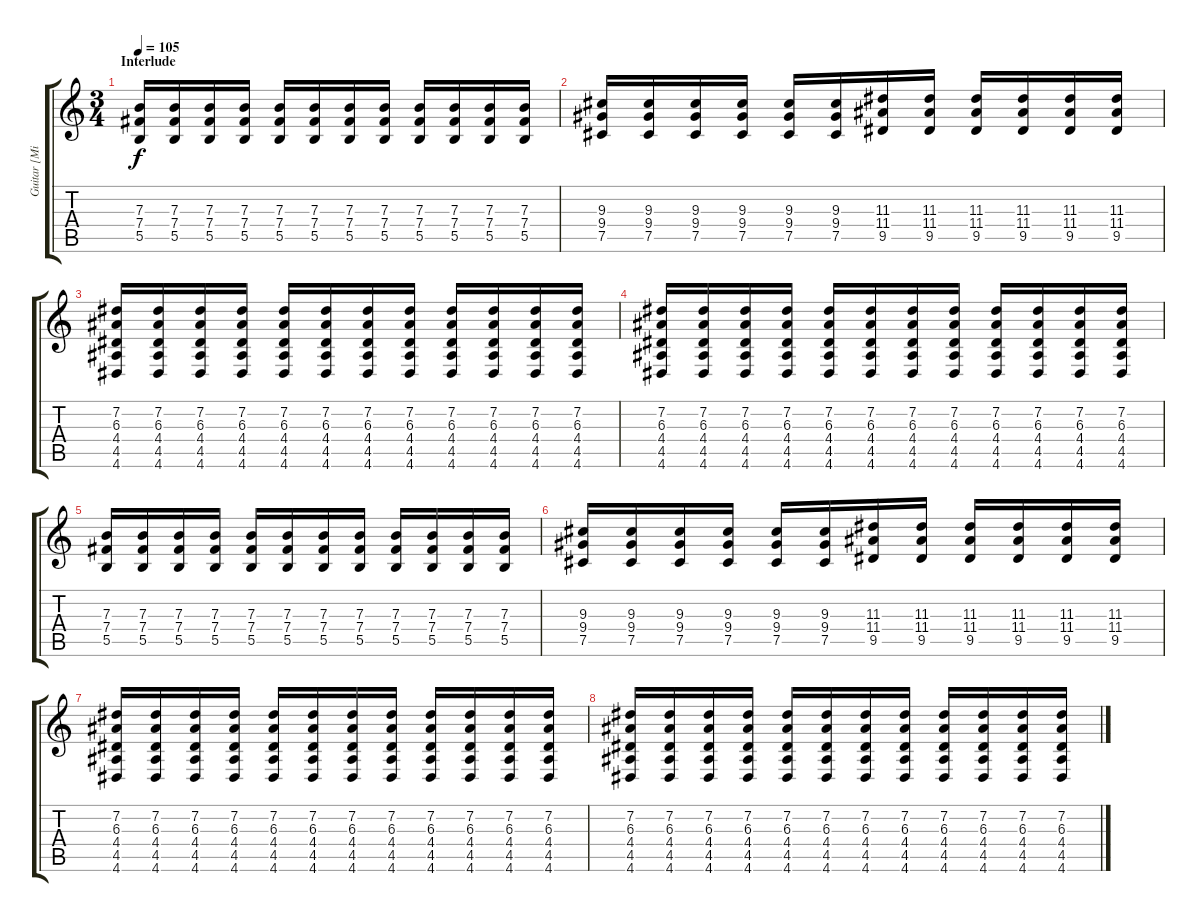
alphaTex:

\track ("Guitar [Mike Smith]" "Guitar [Mi") {instrument distortionguitar}
\staff {score tabs}
\tuning (Db4 Ab3 E3 B2 Gb2 B1) {hide}
\ts (3 4)
\section ("" "Interlude")
\tempo 105
\clef g2
\ks c
(7.3 7.4 5.5).16{dy f} (7.3 7.4 5.5).16 (7.3 7.4 5.5).16 (7.3 7.4 5.5).16 (7.3 7.4 5.5).16 (7.3 7.4 5.5).16 (7.3 7.4 5.5).16 (7.3 7.4 5.5).16 (7.3 7.4 5.5).16 (7.3 7.4 5.5).16 (7.3 7.4 5.5).16 (7.3 7.4 5.5).16 |
(9.3 9.4 7.5).16 (9.3 9.4 7.5).16 (9.3 9.4 7.5).16 (9.3 9.4 7.5).16 (9.3 9.4 7.5).16 (9.3 9.4 7.5).16 (11.3 11.4 9.5).16 (11.3 11.4 9.5).16 (11.3 11.4 9.5).16 (11.3 11.4 9.5).16 (11.3 11.4 9.5).16 (11.3 11.4 9.5).16 |
(7.2 6.3 4.4 4.5 4.6).16 (7.2 6.3 4.4 4.5 4.6).16 (7.2 6.3 4.4 4.5 4.6).16 (7.2 6.3 4.4 4.5 4.6).16 (7.2 6.3 4.4 4.5 4.6).16 (7.2 6.3 4.4 4.5 4.6).16 (7.2 6.3 4.4 4.5 4.6).16 (7.2 6.3 4.4 4.5 4.6).16 (7.2 6.3 4.4 4.5 4.6).16 (7.2 6.3 4.4 4.5 4.6).16 (7.2 6.3 4.4 4.5 4.6).16 (7.2 6.3 4.4 4.5 4.6).16 |
(7.2 6.3 4.4 4.5 4.6).16 (7.2 6.3 4.4 4.5 4.6).16 (7.2 6.3 4.4 4.5 4.6).16 (7.2 6.3 4.4 4.5 4.6).16 (7.2 6.3 4.4 4.5 4.6).16 (7.2 6.3 4.4 4.5 4.6).16 (7.2 6.3 4.4 4.5 4.6).16 (7.2 6.3 4.4 4.5 4.6).16 (7.2 6.3 4.4 4.5 4.6).16 (7.2 6.3 4.4 4.5 4.6).16 (7.2 6.3 4.4 4.5 4.6).16 (7.2 6.3 4.4 4.5 4.6).16 |
(7.3 7.4 5.5).16 (7.3 7.4 5.5).16 (7.3 7.4 5.5).16 (7.3 7.4 5.5).16 (7.3 7.4 5.5).16 (7.3 7.4 5.5).16 (7.3 7.4 5.5).16 (7.3 7.4 5.5).16 (7.3 7.4 5.5).16 (7.3 7.4 5.5).16 (7.3 7.4 5.5).16 (7.3 7.4 5.5).16 |
(9.3 9.4 7.5).16 (9.3 9.4 7.5).16 (9.3 9.4 7.5).16 (9.3 9.4 7.5).16 (9.3 9.4 7.5).16 (9.3 9.4 7.5).16 (11.3 11.4 9.5).16 (11.3 11.4 9.5).16 (11.3 11.4 9.5).16 (11.3 11.4 9.5).16 (11.3 11.4 9.5).16 (11.3 11.4 9.5).16 |
(7.2 6.3 4.4 4.5 4.6).16 (7.2 6.3 4.4 4.5 4.6).16 (7.2 6.3 4.4 4.5 4.6).16 (7.2 6.3 4.4 4.5 4.6).16 (7.2 6.3 4.4 4.5 4.6).16 (7.2 6.3 4.4 4.5 4.6).16 (7.2 6.3 4.4 4.5 4.6).16 (7.2 6.3 4.4 4.5 4.6).16 (7.2 6.3 4.4 4.5 4.6).16 (7.2 6.3 4.4 4.5 4.6).16 (7.2 6.3 4.4 4.5 4.6).16 (7.2 6.3 4.4 4.5 4.6).16 |
(7.2 6.3 4.4 4.5 4.6).16 (7.2 6.3 4.4 4.5 4.6).16 (7.2 6.3 4.4 4.5 4.6).16 (7.2 6.3 4.4 4.5 4.6).16 (7.2 6.3 4.4 4.5 4.6).16 (7.2 6.3 4.4 4.5 4.6).16 (7.2 6.3 4.4 4.5 4.6).16 (7.2 6.3 4.4 4.5 4.6).16 (7.2 6.3 4.4 4.5 4.6).16 (7.2 6.3 4.4 4.5 4.6).16 (7.2 6.3 4.4 4.5 4.6).16 (7.2 6.3 4.4 4.5 4.6).16
